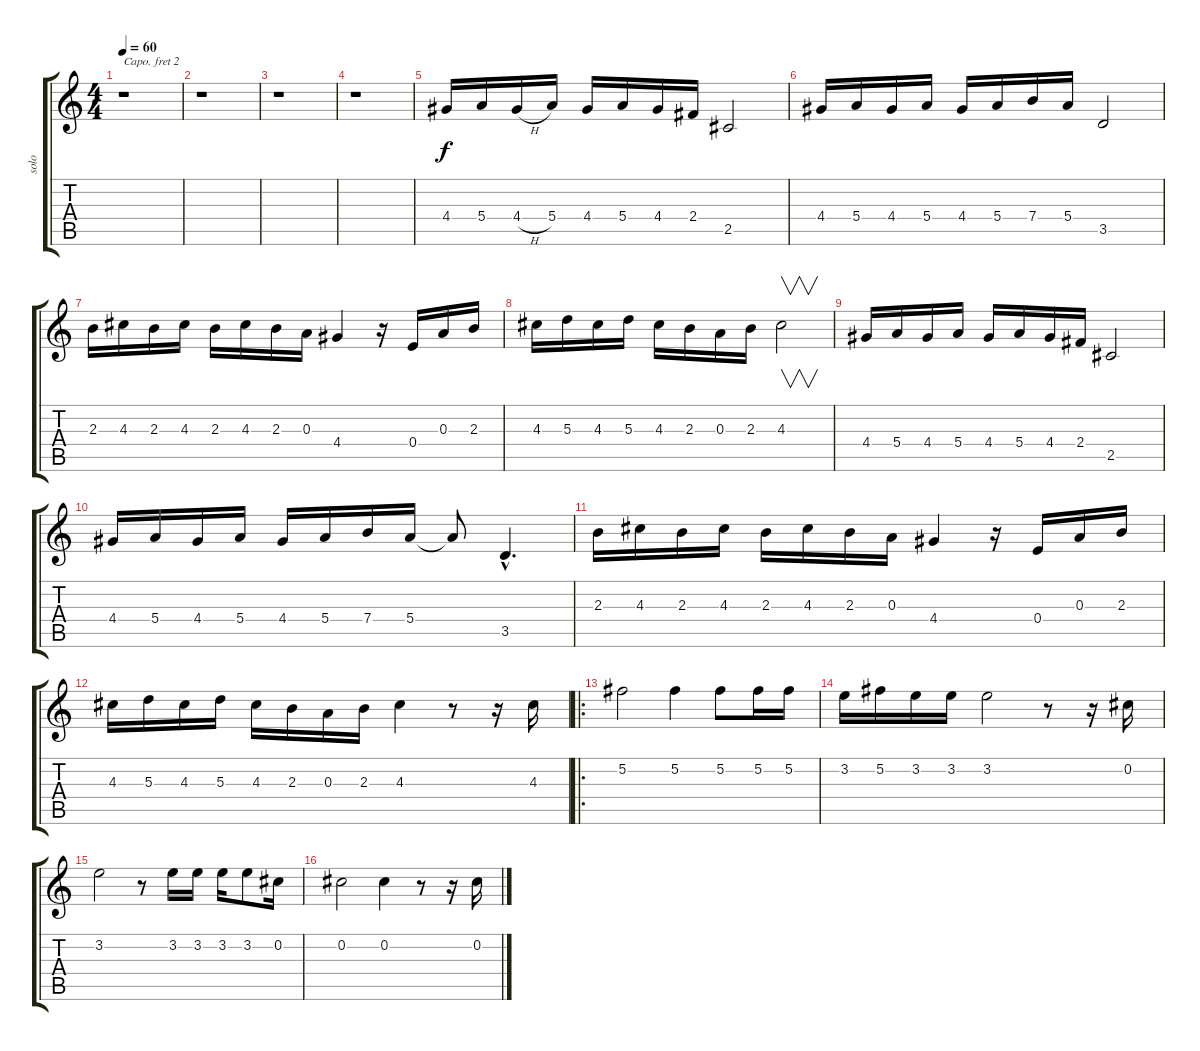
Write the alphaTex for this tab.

\track ("solo" "solo") {instrument distortionguitar}
\staff {score tabs}
\capo 2
\tuning (E4 B3 G3 D3 A2 E2) {hide}
\ts (4 4)
\tempo 60
\clef g2
\ks c
r.1{dy f instrument distortionguitar} |
r.1 |
r.1 |
r.1 |
4.4.16 5.4.16 4.4{h}.16 5.4.16 4.4.16 5.4.16 4.4.16 2.4.16 2.5.2 |
4.4.16 5.4.16 4.4.16 5.4.16 4.4.16 5.4.16 7.4.16 5.4.16 3.5.2 |
2.3.16 4.3.16 2.3.16 4.3.16 2.3.16 4.3.16 2.3.16 0.3.16 4.4.4 r.16 0.4.16 0.3.16 2.3.16 |
4.3.16 5.3.16 4.3.16 5.3.16 4.3.16 2.3.16 0.3.16 2.3.16 4.3.2{v} |
4.4.16 5.4.16 4.4.16 5.4.16 4.4.16 5.4.16 4.4.16 2.4.16 2.5.2 |
4.4.16 5.4.16 4.4.16 5.4.16 4.4.16 5.4.16 7.4.16 5.4.16 5.4{t}.8 3.5{hac}.4{d} |
2.3.16 4.3.16 2.3.16 4.3.16 2.3.16 4.3.16 2.3.16 0.3.16 4.4.4 r.16 0.4.16 0.3.16 2.3.16 |
4.3.16 5.3.16 4.3.16 5.3.16 4.3.16 2.3.16 0.3.16 2.3.16 4.3.4 r.8 r.16 4.3.16 |
\ro
5.2.2 5.2.4 5.2.8 5.2.16 5.2.16 |
3.2.16 5.2.16 3.2.16 3.2.16 3.2.2 r.8 r.16 0.2.16 |
3.2.2 r.8 3.2.16 3.2.16 3.2.16 3.2.8 0.2.16 |
0.2.2 0.2.4 r.8 r.16 0.2.16
